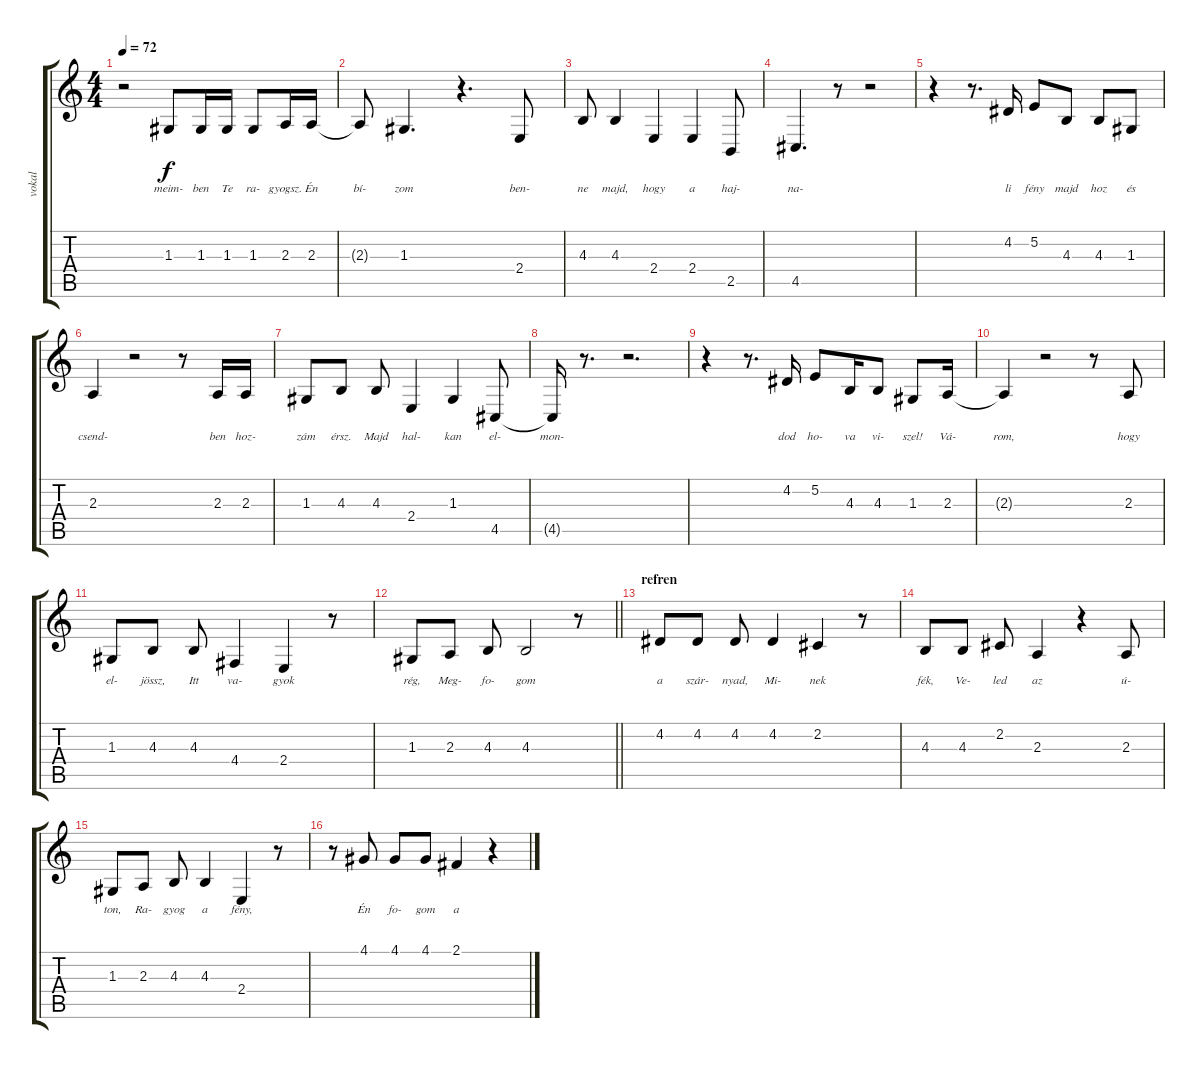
\track ("vokal" "vokal") {instrument lead2sawtooth}
\staff {score tabs}
\tuning (E4 B3 G3 D3 A2 E2) {hide}
\ts (4 4)
\tempo 72
\clef g2
\ks c
r.2{dy f} 1.3.8{lyrics (0 "meim-") lyrics (1 "") lyrics (2 "") lyrics (3 "") lyrics (4 "")} 1.3.16{lyrics (0 "ben") lyrics (1 "") lyrics (2 "") lyrics (3 "") lyrics (4 "")} 1.3.16{lyrics (0 "Te") lyrics (1 "") lyrics (2 "") lyrics (3 "") lyrics (4 "")} 1.3.8{lyrics (0 "ra-") lyrics (1 "") lyrics (2 "") lyrics (3 "") lyrics (4 "")} 2.3.16{lyrics (0 "gyogsz.") lyrics (1 "") lyrics (2 "") lyrics (3 "") lyrics (4 "")} 2.3.16{lyrics (0 "Én") lyrics (1 "") lyrics (2 "") lyrics (3 "") lyrics (4 "")} |
2.3{t}.8{lyrics (0 "bí-") lyrics (1 "") lyrics (2 "") lyrics (3 "") lyrics (4 "")} 1.3.4{d lyrics (0 "zom") lyrics (1 "") lyrics (2 "") lyrics (3 "") lyrics (4 "")} r.4{d} 2.4.8{lyrics (0 "ben-") lyrics (1 "") lyrics (2 "") lyrics (3 "") lyrics (4 "")} |
4.3.8{lyrics (0 "ne") lyrics (1 "") lyrics (2 "") lyrics (3 "") lyrics (4 "")} 4.3.4{lyrics (0 "majd,") lyrics (1 "") lyrics (2 "") lyrics (3 "") lyrics (4 "")} 2.4.4{lyrics (0 "hogy") lyrics (1 "") lyrics (2 "") lyrics (3 "") lyrics (4 "")} 2.4.4{lyrics (0 "a") lyrics (1 "") lyrics (2 "") lyrics (3 "") lyrics (4 "")} 2.5.8{lyrics (0 "haj-") lyrics (1 "") lyrics (2 "") lyrics (3 "") lyrics (4 "")} |
4.5.4{d lyrics (0 "na-") lyrics (1 "") lyrics (2 "") lyrics (3 "") lyrics (4 "")} r.8 r.2 |
r.4 r.8{d} 4.2.16{lyrics (0 "li") lyrics (1 "") lyrics (2 "") lyrics (3 "") lyrics (4 "")} 5.2.8{lyrics (0 "fény") lyrics (1 "") lyrics (2 "") lyrics (3 "") lyrics (4 "")} 4.3.8{lyrics (0 "majd") lyrics (1 "") lyrics (2 "") lyrics (3 "") lyrics (4 "")} 4.3.8{lyrics (0 "hoz") lyrics (1 "") lyrics (2 "") lyrics (3 "") lyrics (4 "")} 1.3.8{lyrics (0 "és") lyrics (1 "") lyrics (2 "") lyrics (3 "") lyrics (4 "")} |
2.3.4{lyrics (0 "csend-") lyrics (1 "") lyrics (2 "") lyrics (3 "") lyrics (4 "")} r.2 r.8 2.3.16{lyrics (0 "ben") lyrics (1 "") lyrics (2 "") lyrics (3 "") lyrics (4 "")} 2.3.16{lyrics (0 "hoz-") lyrics (1 "") lyrics (2 "") lyrics (3 "") lyrics (4 "")} |
1.3.8{lyrics (0 "zám") lyrics (1 "") lyrics (2 "") lyrics (3 "") lyrics (4 "")} 4.3.8{lyrics (0 "érsz.") lyrics (1 "") lyrics (2 "") lyrics (3 "") lyrics (4 "")} 4.3.8{lyrics (0 "Majd") lyrics (1 "") lyrics (2 "") lyrics (3 "") lyrics (4 "")} 2.4.4{lyrics (0 "hal-") lyrics (1 "") lyrics (2 "") lyrics (3 "") lyrics (4 "")} 1.3.4{lyrics (0 "kan") lyrics (1 "") lyrics (2 "") lyrics (3 "") lyrics (4 "")} 4.5.8{lyrics (0 "el-") lyrics (1 "") lyrics (2 "") lyrics (3 "") lyrics (4 "")} |
4.5{t}.16{lyrics (0 "mon-") lyrics (1 "") lyrics (2 "") lyrics (3 "") lyrics (4 "")} r.8{d} r.2{d} |
r.4 r.8{d} 4.2.16{lyrics (0 "dod") lyrics (1 "") lyrics (2 "") lyrics (3 "") lyrics (4 "")} 5.2.8{lyrics (0 "ho-") lyrics (1 "") lyrics (2 "") lyrics (3 "") lyrics (4 "")} 4.3.16{lyrics (0 "va") lyrics (1 "") lyrics (2 "") lyrics (3 "") lyrics (4 "")} 4.3.8{lyrics (0 "vi-") lyrics (1 "") lyrics (2 "") lyrics (3 "") lyrics (4 "")} 1.3.8{lyrics (0 "szel!") lyrics (1 "") lyrics (2 "") lyrics (3 "") lyrics (4 "")} 2.3.16{lyrics (0 "Vá-") lyrics (1 "") lyrics (2 "") lyrics (3 "") lyrics (4 "")} |
2.3{t}.4{lyrics (0 "rom,") lyrics (1 "") lyrics (2 "") lyrics (3 "") lyrics (4 "")} r.2 r.8 2.3.8{lyrics (0 "hogy") lyrics (1 "") lyrics (2 "") lyrics (3 "") lyrics (4 "")} |
1.3.8{lyrics (0 "el-") lyrics (1 "") lyrics (2 "") lyrics (3 "") lyrics (4 "")} 4.3.8{lyrics (0 "jössz,") lyrics (1 "") lyrics (2 "") lyrics (3 "") lyrics (4 "")} 4.3.8{lyrics (0 "Itt") lyrics (1 "") lyrics (2 "") lyrics (3 "") lyrics (4 "")} 4.4.4{lyrics (0 "va-") lyrics (1 "") lyrics (2 "") lyrics (3 "") lyrics (4 "")} 2.4.4{lyrics (0 "gyok") lyrics (1 "") lyrics (2 "") lyrics (3 "") lyrics (4 "")} r.8 |
\barLineRight lightlight
1.3.8{lyrics (0 "rég,") lyrics (1 "") lyrics (2 "") lyrics (3 "") lyrics (4 "")} 2.3.8{lyrics (0 "Meg-") lyrics (1 "") lyrics (2 "") lyrics (3 "") lyrics (4 "")} 4.3.8{lyrics (0 "fo-") lyrics (1 "") lyrics (2 "") lyrics (3 "") lyrics (4 "")} 4.3.2{lyrics (0 "gom") lyrics (1 "") lyrics (2 "") lyrics (3 "") lyrics (4 "")} r.8 |
\section ("" "refren")
4.2.8{lyrics (0 "a") lyrics (1 "") lyrics (2 "") lyrics (3 "") lyrics (4 "")} 4.2.8{lyrics (0 "szár-") lyrics (1 "") lyrics (2 "") lyrics (3 "") lyrics (4 "")} 4.2.8{lyrics (0 "nyad,") lyrics (1 "") lyrics (2 "") lyrics (3 "") lyrics (4 "")} 4.2.4{lyrics (0 "Mi-") lyrics (1 "") lyrics (2 "") lyrics (3 "") lyrics (4 "")} 2.2.4{lyrics (0 "nek") lyrics (1 "") lyrics (2 "") lyrics (3 "") lyrics (4 "")} r.8 |
4.3.8{lyrics (0 "fék,") lyrics (1 "") lyrics (2 "") lyrics (3 "") lyrics (4 "")} 4.3.8{lyrics (0 "Ve-") lyrics (1 "") lyrics (2 "") lyrics (3 "") lyrics (4 "")} 2.2.8{lyrics (0 "led") lyrics (1 "") lyrics (2 "") lyrics (3 "") lyrics (4 "")} 2.3.4{lyrics (0 "az") lyrics (1 "") lyrics (2 "") lyrics (3 "") lyrics (4 "")} r.4 2.3.8{lyrics (0 "ú-") lyrics (1 "") lyrics (2 "") lyrics (3 "") lyrics (4 "")} |
1.3.8{lyrics (0 "ton,") lyrics (1 "") lyrics (2 "") lyrics (3 "") lyrics (4 "")} 2.3.8{lyrics (0 "Ra-") lyrics (1 "") lyrics (2 "") lyrics (3 "") lyrics (4 "")} 4.3.8{lyrics (0 "gyog") lyrics (1 "") lyrics (2 "") lyrics (3 "") lyrics (4 "")} 4.3.4{lyrics (0 "a") lyrics (1 "") lyrics (2 "") lyrics (3 "") lyrics (4 "")} 2.4.4{lyrics (0 "fény,") lyrics (1 "") lyrics (2 "") lyrics (3 "") lyrics (4 "")} r.8 |
r.8 4.1.8{lyrics (0 "Én") lyrics (1 "") lyrics (2 "") lyrics (3 "") lyrics (4 "")} 4.1.8{lyrics (0 "fo-") lyrics (1 "") lyrics (2 "") lyrics (3 "") lyrics (4 "")} 4.1.8{lyrics (0 "gom") lyrics (1 "") lyrics (2 "") lyrics (3 "") lyrics (4 "")} 2.1.4{lyrics (0 "a") lyrics (1 "") lyrics (2 "") lyrics (3 "") lyrics (4 "")} r.4
